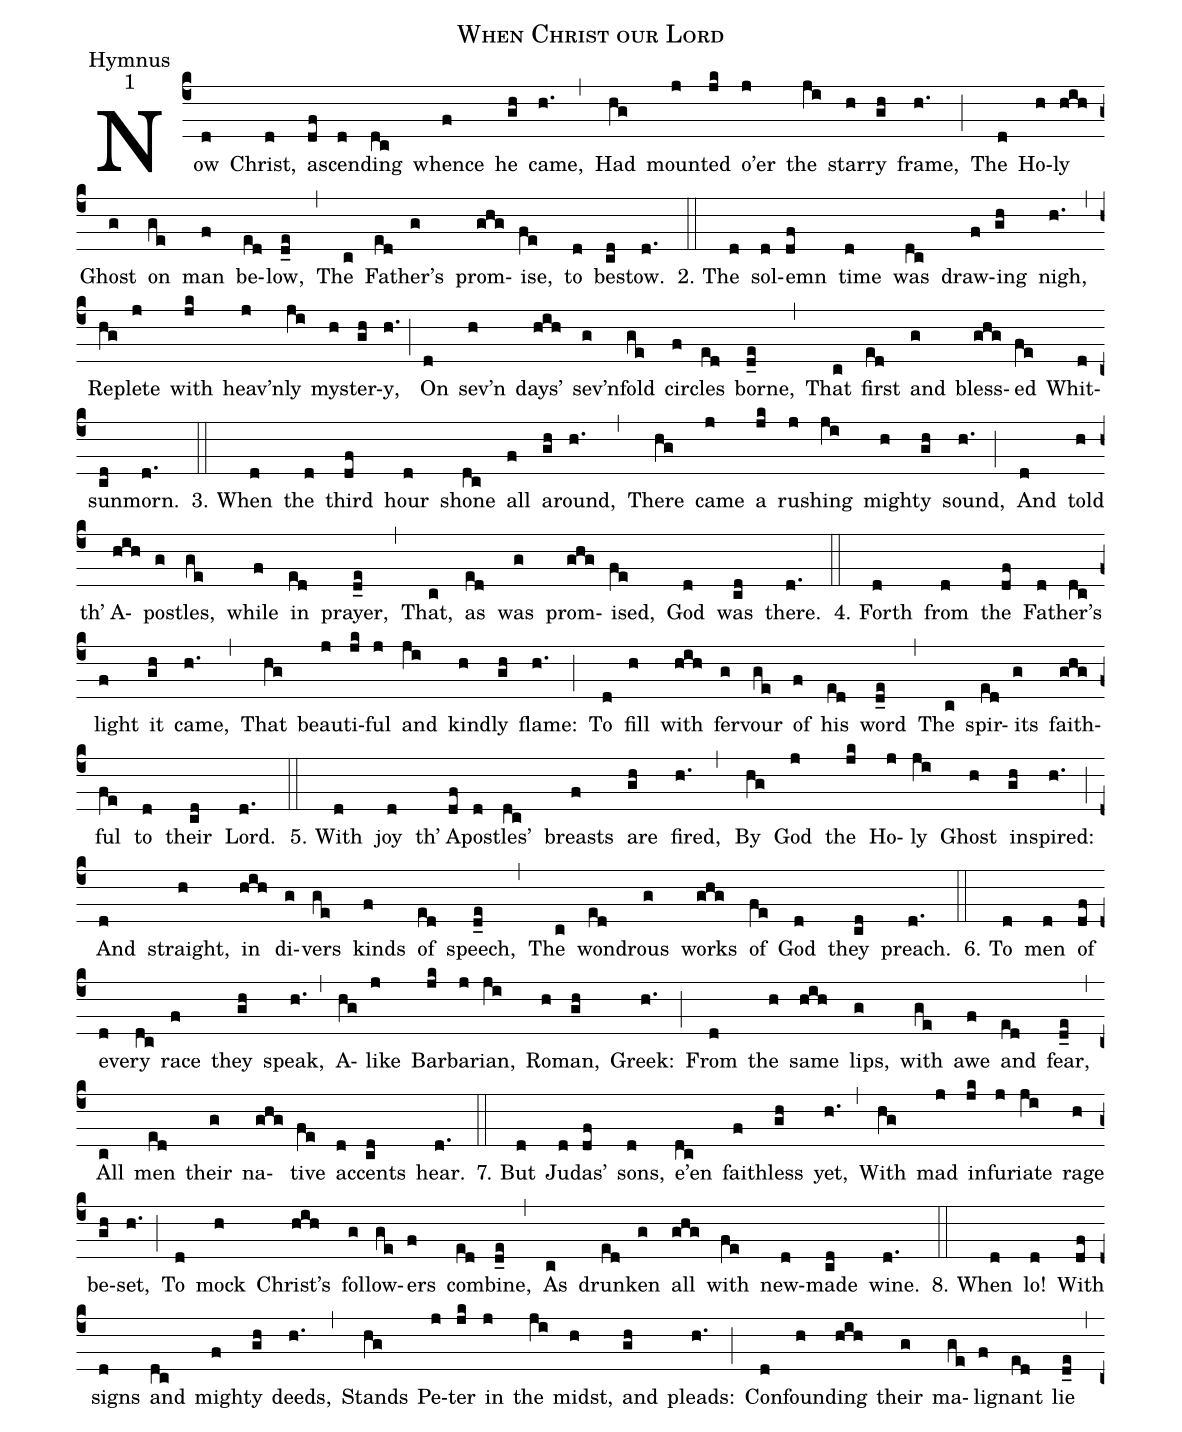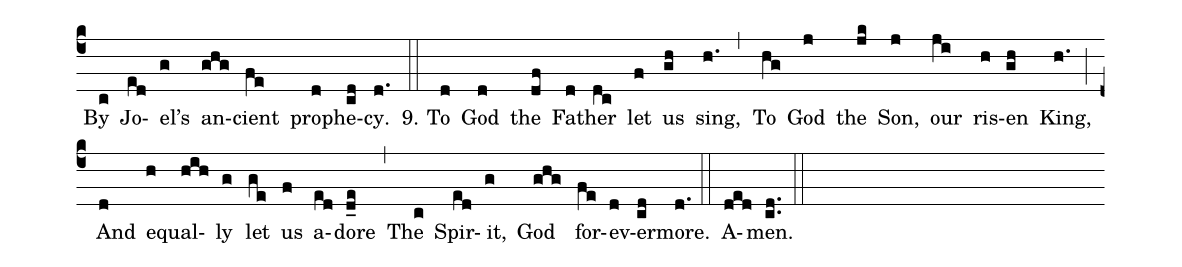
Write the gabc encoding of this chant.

name: When Christ our Lord;
office-part: Hymnus;
mode: 1;
%%
(c4)Now(d) Christ,(d) as(df)cend(d)ing(dc) whence(f) he(gh) came,(h.) (,)
Had(hg) mount(j)ed(jk) o'er(j) the(ji) star(h)ry(gh) frame,(h.) (;)
The(d) Ho(h)ly(hih) Ghost(g) on(ge) man(f) be(ed)low,(d_e) (,)
The(c) Fa(ed)ther's(g) prom(ghg)ise,(fe) to(d) be(cd)stow.(d.) (::)

2. The(d) sol(d)emn(df) time(d) was(dc) draw(f)ing(gh) nigh,(h.) (,)
Re(hg)plete(j) with(jk) heav'n(j)ly(ji) mys(h)ter(gh)y,(h.) (;)
On(d) sev'n(h) days'(hih) sev'n(g)fold(ge) cir(f)cles(ed) borne,(d_e) (,)
That(c) first(ed) and(g) bless(ghg)ed(fe) Whit(d)sun(cd)morn.(d.) (::)

3. When(d) the(d) third(df) hour(d) shone(dc) all(f) a(gh)round,(h.) (,)
There(hg) came(j) a(jk) rush(j)ing(ji) might(h)y(gh) sound,(h.) (;)
And(d) told(h) th' A(hih)post(g)les,(ge) while(f) in(ed) prayer,(d_e) (,)
That,(c) as(ed) was(g) prom(ghg)ised,(fe) God(d) was(cd) there.(d.) (::)

4. Forth(d) from(d) the(df) Fa(d)ther's(dc) light(f) it(gh) came,(h.) (,)
That(hg) beau(j)ti(jk)ful(j) and(ji) kind(h)ly(gh) flame:(h.) (;)
To(d) fill(h) with(hih) fer(g)vour(ge) of(f) his(ed) word(d_e) (,)
The(c) spir(ed)its(g) faith(ghg)ful(fe) to(d) their(cd) Lord.(d.) (::)

5. With(d) joy(d) th' A(df)post(d)les'(dc) breasts(f) are(gh) fired,(h.) (,)
By(hg) God(j) the(jk) Ho(j)ly(ji) Ghost(h) in(gh)spired:(h.) (;)
And(d) straight,(h) in(hih) di(g)vers(ge) kinds(f) of(ed) speech,(d_e) (,)
The(c) won(ed)drous(g) works(ghg) of(fe) God(d) they(cd) preach.(d.) (::)

6. To(d) men(d) of(df) eve(d)ry(dc) race(f) they(gh) speak,(h.) (,)
A(hg)like(j) Bar(jk)bar(j)ian,(ji) Ro(h)man,(gh) Greek:(h.) (;)
From(d) the(h) same(hih) lips,(g) with(ge) awe(f) and(ed) fear,(d_e) (,)
All(c) men(ed) their(g) na(ghg)tive(fe) ac(d)cents(cd) hear.(d.) (::)

7. But(d) Ju(d)das'(df) sons,(d) e'en(dc) faith(f)less(gh) yet,(h.) (,)
With(hg) mad(j) in(jk)fur(j)iate(ji) rage(h) be(gh)set,(h.) (;)
To(d) mock(h) Christ's(hih) fol(g)low(ge)ers(f) com(ed)bine,(d_e) (,)
As(c) drunk(ed)en(g) all(ghg) with(fe) new-(d)made(cd) wine.(d.) (::)

8. When(d) lo!(d) With(df) signs(d) and(dc) might(f)y(gh) deeds,(h.) (,)
Stands(hg) Pe(j)ter(jk) in(j) the(ji) midst,(h) and(gh) pleads:(h.) (;)
Con(d)found(h)ing(hih) their(g) ma(ge)lig(f)nant(ed) lie(d_e) (,)
By(c) Jo(ed)el's(g) an(ghg)cient(fe) proph(d)e(cd)cy.(d.) (::)

9. To(d) God(d) the(df) Fa(d)ther(dc) let(f) us(gh) sing,(h.) (,)
To(hg) God(j) the(jk) Son,(j) our(ji) ris(h)en(gh) King,(h.) (;)
And(d) e(h)qual(hih)ly(g) let(ge) us(f) a(ed)dore(d_e) (,)
The(c) Spir(ed)it,(g) God(ghg) for(fe)ev(d)er(cd)more.(d.) (::)
A(ded)men.(cd..) (::)
